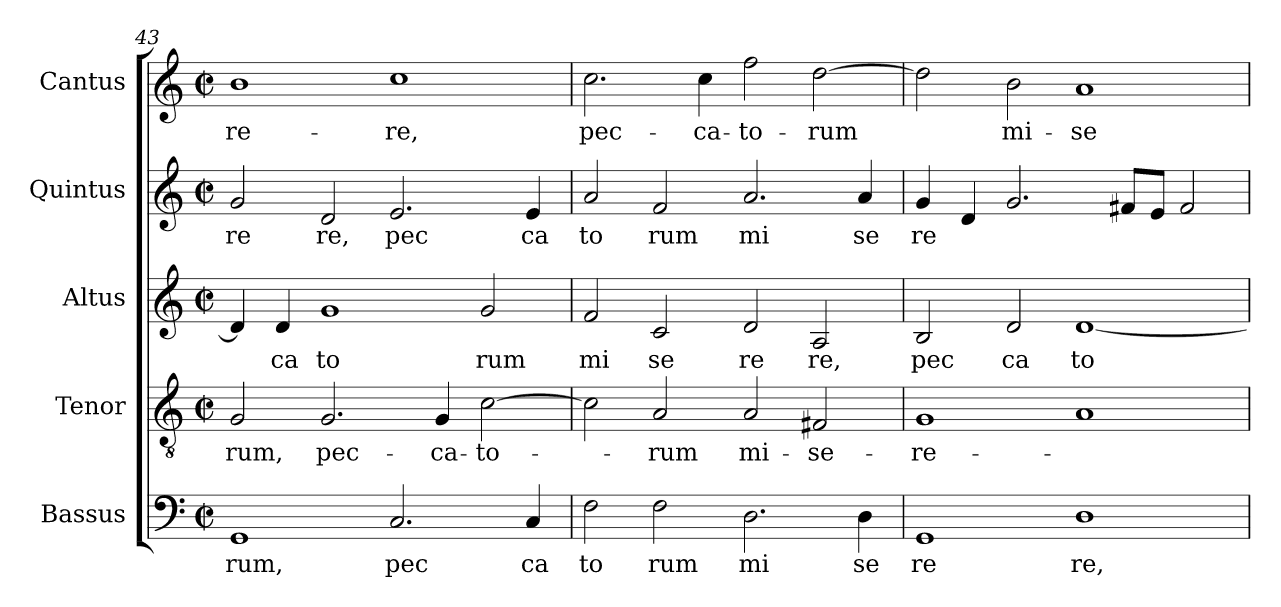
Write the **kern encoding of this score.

**kern	**text	**kern	**text	**kern	**text	**kern	**text	**kern	**text
*part5	*part5	*part4	*part4	*part3	*part3	*part2	*part2	*part1	*part1
*staff5	*staff5	*staff4	*staff4	*staff3	*staff3	*staff2	*staff2	*staff1	*staff1
*I"Bassus	*	*I"Tenor	*	*I"Altus	*	*I"Quintus	*	*I"Cantus	*
!!LO:LB:g=z
*clefF4	*	*clefGv2	*	*clefG2	*	*clefG2	*	*clefG2	*
*M2/2	*	*M2/2	*	*M2/2	*	*M2/2	*	*M2/2	*
*met(c|)	*	*met(c|)	*	*met(c|)	*	*met(c|)	*	*met(c|)	*
=43	=43	=43	=43	=43	=43	=43	=43	=43	=43
!	!LO:LY:b:cj	!	!LO:LY:b:cj	!	!	!	!LO:LY:b:cj	!	!LO:LY:b:cj
1GG	rum,	2G/	-rum,	4d/]	.	2g/	re	1b	re-
!	!	!	!	!	!LO:LY:b:cj	!	!	!	!
.	.	.	.	4d/	-ca	.	.	.	.
!	!	!	!LO:LY:b:cj	!	!LO:LY:b:cj	!	!LO:LY:b:cj	!	!
.	.	2.G/	pec-	1g	to	2d/	re,	.	.
!	!LO:LY:b:cj	!	!	!	!	!	!LO:LY:b:cj	!	!LO:LY:b:cj
2.C/	pec	.	.	.	.	2.e/	pec	1cc	-re,
!	!	!	!LO:LY:b:cj	!	!	!	!	!	!
.	.	4G/	-ca-	.	.	.	.	.	.
!	!	!	!LO:LY:b:cj	!	!LO:LY:b:cj	!	!	!	!
.	.	[>2c\	-to-	2g/	rum	.	.	.	.
!	!LO:LY:b:cj	!	!	!	!	!	!LO:LY:b:cj	!	!
4C/	ca	.	.	.	.	4e/	ca	.	.
=44	=44	=44	=44	=44	=44	=44	=44	=44	=44
!	!LO:LY:b:cj	!	!	!	!LO:LY:b:cj	!	!LO:LY:b:cj	!	!LO:LY:b:cj
2F\	to	2c\]	.	2f/	mi	2a/	to	2.cc\	pec-
!	!LO:LY:b:cj	!	!LO:LY:b:cj	!	!LO:LY:b:cj	!	!LO:LY:b:cj	!	!
2F\	rum	2A/	-rum	2c/	se	2f/	rum	.	.
!	!	!	!	!	!	!	!	!	!LO:LY:b:cj
.	.	.	.	.	.	.	.	4cc\	-ca-
!	!LO:LY:b:cj	!	!LO:LY:b:cj	!	!LO:LY:b:cj	!	!LO:LY:b:cj	!	!LO:LY:b:cj
2.D\	mi	2A/	mi-	2d/	re	2.a/	mi	2ff\	-to-
!	!	!	!LO:LY:b:cj	!	!LO:LY:b:cj	!	!	!	!LO:LY:b
.	.	2F#X/	-se-	2A/	re,	.	.	[>2dd\	-rum
!	!LO:LY:b:cj	!	!	!	!	!	!LO:LY:b:cj	!	!
4D\	se	.	.	.	.	4a/	se	.	.
=45	=45	=45	=45	=45	=45	=45	=45	=45	=45
!	!LO:LY:b:cj	!	!LO:LY:b:cj	!	!LO:LY:b:cj	!	!LO:LY:b:cj	!	!
1GG	re	1G	-re-	2B/	pec	4g/	re	2dd\]	.
.	.	.	.	.	.	4d/	.	.	.
!	!	!	!	!	!LO:LY:b:cj	!	!	!	!LO:LY:b:cj
.	.	.	.	2d/	ca	2.g/	.	2b\	mi-
!	!LO:LY:b:cj	!	!	!	!LO:LY:b:cj	!	!	!	!LO:LY:b:cj
1D	re,	1A	.	[<1d	to	.	.	1a	-se-
.	.	.	.	.	.	8f#/L	.	.	.
.	.	.	.	.	.	8e/J	.	.	.
.	.	.	.	.	.	2f#/	.	.	.
=	=	=	=	=	=	=	=	=	=
*-	*-	*-	*-	*-	*-	*-	*-	*-	*-
